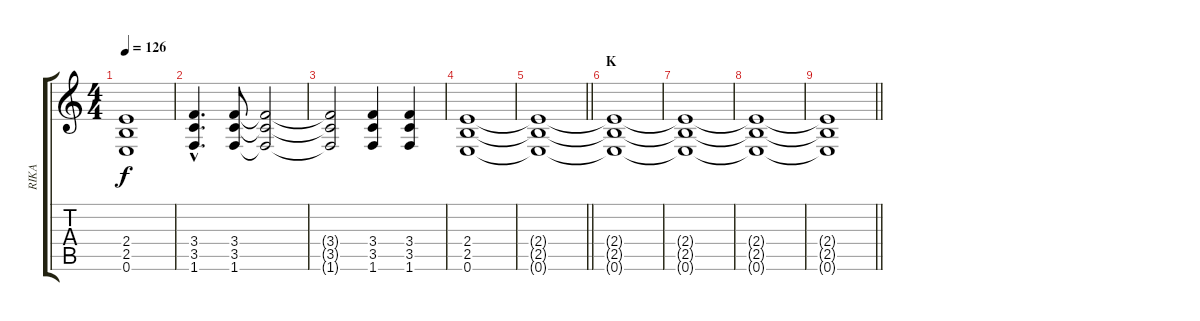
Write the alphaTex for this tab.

\track ("RIKA" "RIKA") {instrument distortionguitar}
\staff {score tabs}
\tuning (E4 B3 G3 D3 A2 E2) {hide}
\ts (4 4)
\tempo 126
\clef g2
\ks c
(2.4{t} 2.5{t} 0.6{t}).1{dy f} |
(3.4{hac} 3.5{hac} 1.6{hac}).4{d} (3.4 3.5 1.6).8 (3.4{t} 3.5{t} 1.6{t}).2 |
(3.4{t} 3.5{t} 1.6{t}).2 (3.4 3.5 1.6).4 (3.4 3.5 1.6).4 |
(2.4 2.5 0.6).1 |
\barLineRight lightlight
(2.4{t} 2.5{t} 0.6{t}).1 |
\section ("" "K")
(2.4{t} 2.5{t} 0.6{t}).1 |
(2.4{t} 2.5{t} 0.6{t}).1 |
(2.4{t} 2.5{t} 0.6{t}).1 |
\barLineRight lightlight
(2.4{t} 2.5{t} 0.6{t}).1
